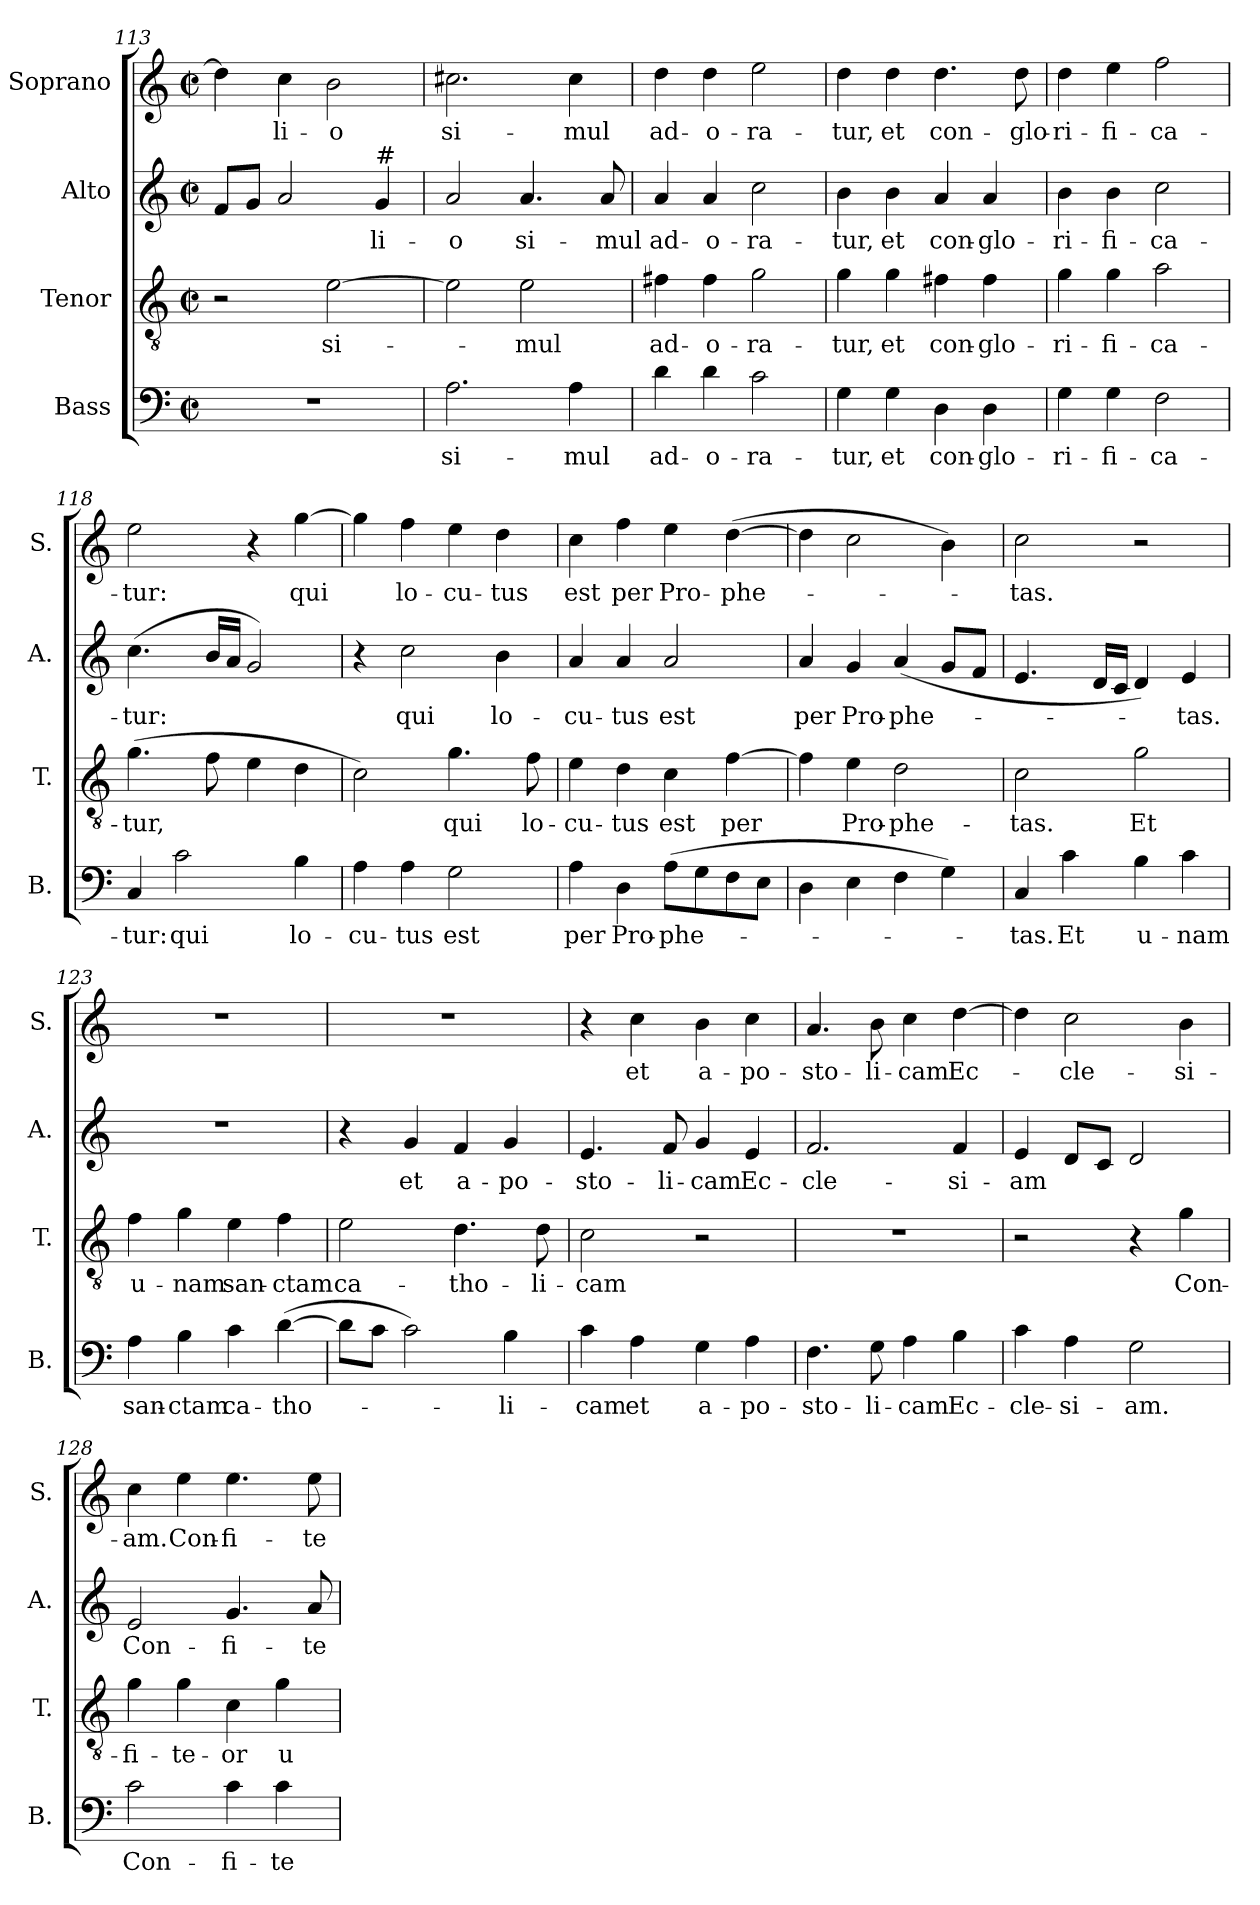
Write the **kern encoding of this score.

**kern	**text	**kern	**text	**kern	**text	**kern	**text
*part4	*part4	*part3	*part3	*part2	*part2	*part1	*part1
*staff4	*staff4	*staff3	*staff3	*staff2	*staff2	*staff1	*staff1
*I"Bass	*	*I"Tenor	*	*I"Alto	*	*I"Soprano	*
*I'B.	*	*I'T.	*	*I'A.	*	*I'S.	*
*clefF4	*	*clefGv2	*	*clefG2	*	*clefG2	*
*	*	*ITrd7c12	*	*	*	*	*
*k[]	*	*k[]	*	*k[]	*	*k[]	*
*C:	*	*C:	*	*C:	*	*C:	*
*M2/2	*	*M2/2	*	*M2/2	*	*M2/2	*
*met(c|)	*	*met(c|)	*	*met(c|)	*	*met(c|)	*
=113	=113	=113	=113	=113	=113	=113	=113
1r	.	2r	.	8f/L	.	4dd\]	.
.	.	.	.	8g/J	.	.	.
!	!	!	!	!	!	!	!LO:LY:b
.	.	.	.	2a/	.	4cc\	-li-
!	!	!	!LO:LY:b	!	!	!	!LO:LY:b
.	.	[>2E\	si-	.	.	2b\	-o
!	!	!	!	!LO:TX:a:t=#	!	!	!
!	!	!	!	!	!LO:LY:b	!	!
.	.	.	.	4g/	-li-	.	.
=114	=114	=114	=114	=114	=114	=114	=114
!	!LO:LY:b	!	!	!	!LO:LY:b	!	!LO:LY:b
2.A\	si-	2E\]	.	2a/	-o	2.cc#X\	si-
!	!	!	!LO:LY:b	!	!LO:LY:b	!	!
.	.	2E\	-mul	4.a/	si-	.	.
!	!LO:LY:b	!	!	!	!	!	!LO:LY:b
4A\	-mul	.	.	.	.	4cc#\	-mul
!	!	!	!	!	!LO:LY:b	!	!
.	.	.	.	8a/	-mul	.	.
=115	=115	=115	=115	=115	=115	=115	=115
!	!LO:LY:b	!	!LO:LY:b	!	!LO:LY:b	!	!LO:LY:b
4d\	ad-	4F#X\	ad-	4a/	ad-	4dd\	ad-
!	!LO:LY:b	!	!LO:LY:b	!	!LO:LY:b	!	!LO:LY:b
4d\	-o-	4F#\	-o-	4a/	-o-	4dd\	-o-
!	!LO:LY:b	!	!LO:LY:b	!	!LO:LY:b	!	!LO:LY:b
2c\	-ra-	2G\	-ra-	2cc\	-ra-	2ee\	-ra-
=116	=116	=116	=116	=116	=116	=116	=116
!	!LO:LY:b	!	!LO:LY:b	!	!LO:LY:b	!	!LO:LY:b
4G\	-tur,	4G\	-tur,	4b\	-tur,	4dd\	-tur,
!	!LO:LY:b	!	!LO:LY:b	!	!LO:LY:b	!	!LO:LY:b
4G\	et	4G\	et	4b\	et	4dd\	et
!	!LO:LY:b	!	!LO:LY:b	!	!LO:LY:b	!	!LO:LY:b
4D\	con-	4F#X\	con-	4a/	con-	4.dd\	con-
!	!LO:LY:b	!	!LO:LY:b	!	!LO:LY:b	!	!
4D\	-glo-	4F#\	-glo-	4a/	-glo-	.	.
!	!	!	!	!	!	!	!LO:LY:b
.	.	.	.	.	.	8dd\	-glo-
=117	=117	=117	=117	=117	=117	=117	=117
!	!LO:LY:b	!	!LO:LY:b	!	!LO:LY:b	!	!LO:LY:b
4G\	-ri-	4G\	-ri-	4b\	-ri-	4dd\	-ri-
!	!LO:LY:b	!	!LO:LY:b	!	!LO:LY:b	!	!LO:LY:b
4G\	-fi-	4G\	-fi-	4b\	-fi-	4ee\	-fi-
!	!LO:LY:b	!	!LO:LY:b	!	!LO:LY:b	!	!LO:LY:b
2F\	-ca-	2A\	-ca-	2cc\	-ca-	2ff\	-ca-
=118	=118	=118	=118	=118	=118	=118	=118
!	!LO:LY:b	!	!LO:LY:b	!	!LO:LY:b	!	!LO:LY:b
4C/	-tur:	(>4.G\	-tur,	(>4.cc\	-tur:	2ee\	-tur:
!	!LO:LY:b	!	!	!	!	!	!
2c\	qui	.	.	.	.	.	.
.	.	8F\	.	16b/LL	.	.	.
.	.	.	.	16a/JJ	.	.	.
.	.	4E\	.	2g/)	.	4r	.
!	!LO:LY:b	!	!	!	!	!	!LO:LY:b
4B\	lo-	4D\	.	.	.	[>4gg\	qui
!!LO:LB:g=z
=119	=119	=119	=119	=119	=119	=119	=119
!	!LO:LY:b	!	!	!	!	!	!
4A\	-cu-	2C\)	.	4r	.	4gg\]	.
!	!LO:LY:b	!	!	!	!LO:LY:b	!	!LO:LY:b
4A\	-tus	.	.	2cc\	qui	4ff\	lo-
!	!LO:LY:b	!	!LO:LY:b	!	!	!	!LO:LY:b
2G\	est	4.G\	qui	.	.	4ee\	-cu-
!	!	!	!	!	!LO:LY:b	!	!LO:LY:b
.	.	.	.	4b\	lo-	4dd\	-tus
!	!	!	!LO:LY:b	!	!	!	!
.	.	8F\	lo-	.	.	.	.
=120	=120	=120	=120	=120	=120	=120	=120
!	!LO:LY:b	!	!LO:LY:b	!	!LO:LY:b	!	!LO:LY:b
4A\	per	4E\	-cu-	4a/	-cu-	4cc\	est
!	!LO:LY:b	!	!LO:LY:b	!	!LO:LY:b	!	!LO:LY:b
4D\	Pro-	4D\	-tus	4a/	-tus	4ff\	per
!	!LO:LY:b	!	!LO:LY:b	!	!LO:LY:b	!	!LO:LY:b
(>8A\L	-phe-	4C\	est	2a/	est	4ee\	Pro-
8G\	.	.	.	.	.	.	.
!	!	!	!LO:LY:b	!	!	!	!LO:LY:b
8F\	.	[>4F\	per	.	.	(>[>4dd\	-phe-
8E\J	.	.	.	.	.	.	.
=121	=121	=121	=121	=121	=121	=121	=121
!	!	!	!	!	!LO:LY:b	!	!
4D\	.	4F\]	.	4a/	per	4dd\]	.
!	!	!	!LO:LY:b	!	!LO:LY:b	!	!
4E\	.	4E\	Pro-	4g/	Pro-	2cc\	.
!	!	!	!LO:LY:b	!	!LO:LY:b	!	!
4F\	.	2D\	-phe-	(<4a/	-phe-	.	.
4G\)	.	.	.	8g/L	.	4b\)	.
.	.	.	.	8f/J	.	.	.
=122	=122	=122	=122	=122	=122	=122	=122
!	!LO:LY:b	!	!LO:LY:b	!	!	!	!LO:LY:b
4C/	-tas.	2C\	-tas.	4.e/	.	2cc\	-tas.
!	!LO:LY:b	!	!	!	!	!	!
4c\	Et	.	.	.	.	.	.
.	.	.	.	16d/LL	.	.	.
.	.	.	.	16c/JJ	.	.	.
!	!LO:LY:b	!	!LO:LY:b	!	!	!	!
4B\	u-	2G\	Et	4d/)	.	2r	.
!	!LO:LY:b	!	!	!	!LO:LY:b	!	!
4c\	-nam	.	.	4e/	-tas.	.	.
=123	=123	=123	=123	=123	=123	=123	=123
!	!LO:LY:b	!	!LO:LY:b	!	!	!	!
4A\	san-	4F\	u-	1r	.	1r	.
!	!LO:LY:b	!	!LO:LY:b	!	!	!	!
4B\	-ctam	4G\	-nam	.	.	.	.
!	!LO:LY:b	!	!LO:LY:b	!	!	!	!
4c\	ca-	4E\	san-	.	.	.	.
!	!LO:LY:b	!	!LO:LY:b	!	!	!	!
(>[>4d\	-tho-	4F\	-ctam	.	.	.	.
=124	=124	=124	=124	=124	=124	=124	=124
!	!	!	!LO:LY:b	!	!	!	!
8d\L]	.	2E\	ca-	4r	.	1r	.
8c\J	.	.	.	.	.	.	.
!	!	!	!	!	!LO:LY:b	!	!
2c\)	.	.	.	4g/	et	.	.
!	!	!	!LO:LY:b	!	!LO:LY:b	!	!
.	.	4.D\	-tho-	4f/	a-	.	.
!	!LO:LY:b	!	!	!	!LO:LY:b	!	!
4B\	-li-	.	.	4g/	-po-	.	.
!	!	!	!LO:LY:b	!	!	!	!
.	.	8D\	-li-	.	.	.	.
!!LO:PB:g=z
=125	=125	=125	=125	=125	=125	=125	=125
!	!LO:LY:b	!	!LO:LY:b	!	!LO:LY:b	!	!
4c\	-cam	2C\	-cam	4.e/	-sto-	4r	.
!	!LO:LY:b	!	!	!	!	!	!LO:LY:b
4A\	et	.	.	.	.	4cc\	et
!	!	!	!	!	!LO:LY:b	!	!
.	.	.	.	8f/	-li-	.	.
!	!LO:LY:b	!	!	!	!LO:LY:b	!	!LO:LY:b
4G\	a-	2r	.	4g/	-cam	4b\	a-
!	!LO:LY:b	!	!	!	!LO:LY:b	!	!LO:LY:b
4A\	-po-	.	.	4e/	Ec-	4cc\	-po-
=126	=126	=126	=126	=126	=126	=126	=126
!	!LO:LY:b	!	!	!	!LO:LY:b	!	!LO:LY:b
4.F\	-sto-	1r	.	2.f/	-cle-	4.a/	-sto-
!	!LO:LY:b	!	!	!	!	!	!LO:LY:b
8G\	-li-	.	.	.	.	8b\	-li-
!	!LO:LY:b	!	!	!	!	!	!LO:LY:b
4A\	-cam	.	.	.	.	4cc\	-cam
!	!LO:LY:b	!	!	!	!LO:LY:b	!	!LO:LY:b
4B\	Ec-	.	.	4f/	-si-	[>4dd\	Ec-
=127	=127	=127	=127	=127	=127	=127	=127
!	!LO:LY:b	!	!	!	!LO:LY:b	!	!
4c\	-cle-	2r	.	4e/	-am	4dd\]	.
!	!LO:LY:b	!	!	!	!	!	!LO:LY:b
4A\	-si-	.	.	8d/L	.	2cc\	-cle-
.	.	.	.	8c/J	.	.	.
!	!LO:LY:b	!	!	!	!	!	!
2G\	-am.	4r	.	2d/	.	.	.
!	!	!	!LO:LY:b	!	!	!	!LO:LY:b
.	.	4G\	Con-	.	.	4b\	-si-
=128	=128	=128	=128	=128	=128	=128	=128
!	!LO:LY:b	!	!LO:LY:b	!	!LO:LY:b	!	!LO:LY:b
2c\	Con-	4G\	-fi-	2e/	Con-	4cc\	-am.
!	!	!	!LO:LY:b	!	!	!	!LO:LY:b
.	.	4G\	-te-	.	.	4ee\	Con-
!	!LO:LY:b	!	!LO:LY:b	!	!LO:LY:b	!	!LO:LY:b
4c\	-fi-	4C\	-or	4.g/	-fi-	4.ee\	-fi-
!	!LO:LY:b	!	!LO:LY:b	!	!	!	!
4c\	-te-	4G\	u-	.	.	.	.
!	!	!	!	!	!LO:LY:b	!	!LO:LY:b
.	.	.	.	8a/	-te-	8ee\	-te-
=	=	=	=	=	=	=	=
*-	*-	*-	*-	*-	*-	*-	*-
